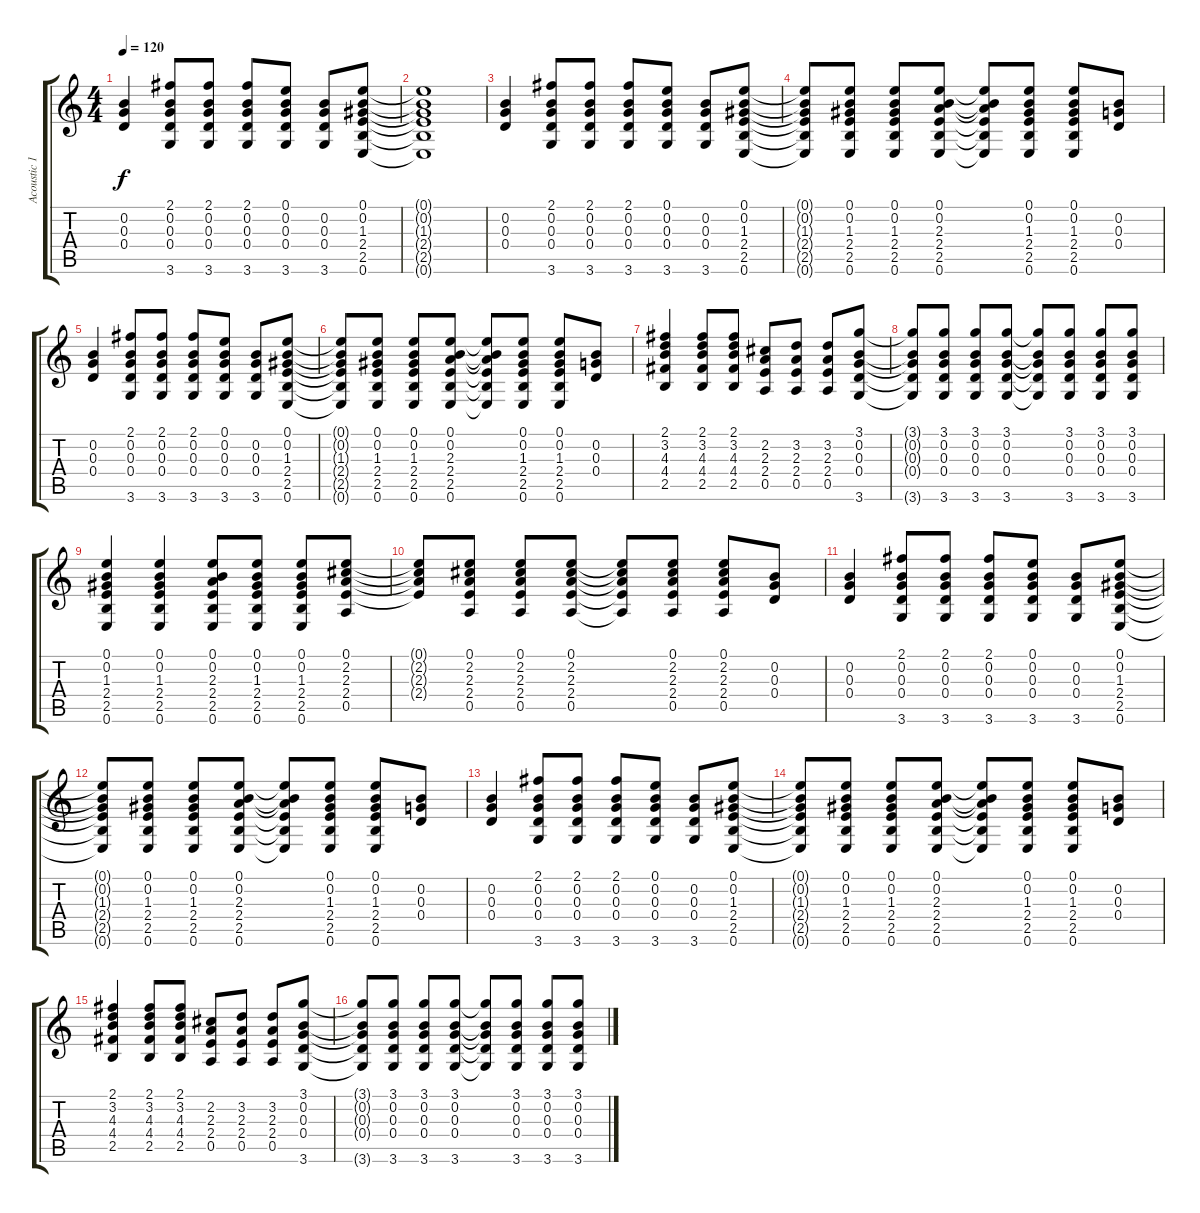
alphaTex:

\track ("Acoustic 12-String" "Acoustic 1") {instrument acousticguitarsteel}
\staff {score tabs}
\tuning (E4 B3 G3 D3 A2 E2) {hide}
\ts (4 4)
\tempo 120
\clef g2
\ks c
(0.2 0.3 0.4).4{dy f instrument acousticguitarsteel} (2.1 0.2 0.3 0.4 3.6).8 (2.1 0.2 0.3 0.4 3.6).8 (2.1 0.2 0.3 0.4 3.6).8 (0.1 0.2 0.3 0.4 3.6).8 (0.2 0.3 0.4 3.6).8 (0.1 0.2 1.3 2.4 2.5 0.6).8 |
(0.1{t} 0.2{t} 1.3{t} 2.4{t} 2.5{t} 0.6{t}).1 |
(0.2 0.3 0.4).4 (2.1 0.2 0.3 0.4 3.6).8 (2.1 0.2 0.3 0.4 3.6).8 (2.1 0.2 0.3 0.4 3.6).8 (0.1 0.2 0.3 0.4 3.6).8 (0.2 0.3 0.4 3.6).8 (0.1 0.2 1.3 2.4 2.5 0.6).8 |
(0.1{t} 0.2{t} 1.3{t} 2.4{t} 2.5{t} 0.6{t}).8 (0.1 0.2 1.3 2.4 2.5 0.6).8 (0.1 0.2 1.3 2.4 2.5 0.6).8 (0.1 0.2 2.3 2.4 2.5 0.6).8 (0.1{t} 0.2{t} 2.3{t} 2.4{t} 2.5{t} 0.6{t}).8 (0.1 0.2 1.3 2.4 2.5 0.6).8 (0.1 0.2 1.3 2.4 2.5 0.6).8 (0.2 0.3 0.4).8 |
(0.2 0.3 0.4).4 (2.1 0.2 0.3 0.4 3.6).8 (2.1 0.2 0.3 0.4 3.6).8 (2.1 0.2 0.3 0.4 3.6).8 (0.1 0.2 0.3 0.4 3.6).8 (0.2 0.3 0.4 3.6).8 (0.1 0.2 1.3 2.4 2.5 0.6).8 |
(0.1{t} 0.2{t} 1.3{t} 2.4{t} 2.5{t} 0.6{t}).8 (0.1 0.2 1.3 2.4 2.5 0.6).8 (0.1 0.2 1.3 2.4 2.5 0.6).8 (0.1 0.2 2.3 2.4 2.5 0.6).8 (0.1{t} 0.2{t} 2.3{t} 2.4{t} 2.5{t} 0.6{t}).8 (0.1 0.2 1.3 2.4 2.5 0.6).8 (0.1 0.2 1.3 2.4 2.5 0.6).8 (0.2 0.3 0.4).8 |
(2.1 3.2 4.3 4.4 2.5).4 (2.1 3.2 4.3 4.4 2.5).8 (2.1 3.2 4.3 4.4 2.5).8 (2.2 2.3 2.4 0.5).8 (3.2 2.3 2.4 0.5).8 (3.2 2.3 2.4 0.5).8 (3.1 0.2 0.3 0.4 3.6).8 |
(3.1{t} 0.2{t} 0.3{t} 0.4{t} 3.6{t}).8 (3.1 0.2 0.3 0.4 3.6).8 (3.1 0.2 0.3 0.4 3.6).8 (3.1 0.2 0.3 0.4 3.6).8 (3.1{t} 0.2{t} 0.3{t} 0.4{t} 3.6{t}).8 (3.1 0.2 0.3 0.4 3.6).8 (3.1 0.2 0.3 0.4 3.6).8 (3.1 0.2 0.3 0.4 3.6).8 |
(0.1 0.2 1.3 2.4 2.5 0.6).4 (0.1 0.2 1.3 2.4 2.5 0.6).4 (0.1 0.2 2.3 2.4 2.5 0.6).8 (0.1 0.2 1.3 2.4 2.5 0.6).8 (0.1 0.2 1.3 2.4 2.5 0.6).8 (0.1 2.2 2.3 2.4 0.5).8 |
(0.1{t} 2.2{t} 2.3{t} 2.4{t}).8 (0.1 2.2 2.3 2.4 0.5).8 (0.1 2.2 2.3 2.4 0.5).8 (0.1 2.2 2.3 2.4 0.5).8 (0.1{t} 2.2{t} 2.3{t} 2.4{t} 0.5{t}).8 (0.1 2.2 2.3 2.4 0.5).8 (0.1 2.2 2.3 2.4 0.5).8 (0.2 0.3 0.4).8 |
(0.2 0.3 0.4).4 (2.1 0.2 0.3 0.4 3.6).8 (2.1 0.2 0.3 0.4 3.6).8 (2.1 0.2 0.3 0.4 3.6).8 (0.1 0.2 0.3 0.4 3.6).8 (0.2 0.3 0.4 3.6).8 (0.1 0.2 1.3 2.4 2.5 0.6).8 |
(0.1{t} 0.2{t} 1.3{t} 2.4{t} 2.5{t} 0.6{t}).8 (0.1 0.2 1.3 2.4 2.5 0.6).8 (0.1 0.2 1.3 2.4 2.5 0.6).8 (0.1 0.2 2.3 2.4 2.5 0.6).8 (0.1{t} 0.2{t} 2.3{t} 2.4{t} 2.5{t} 0.6{t}).8 (0.1 0.2 1.3 2.4 2.5 0.6).8 (0.1 0.2 1.3 2.4 2.5 0.6).8 (0.2 0.3 0.4).8 |
(0.2 0.3 0.4).4 (2.1 0.2 0.3 0.4 3.6).8 (2.1 0.2 0.3 0.4 3.6).8 (2.1 0.2 0.3 0.4 3.6).8 (0.1 0.2 0.3 0.4 3.6).8 (0.2 0.3 0.4 3.6).8 (0.1 0.2 1.3 2.4 2.5 0.6).8 |
(0.1{t} 0.2{t} 1.3{t} 2.4{t} 2.5{t} 0.6{t}).8 (0.1 0.2 1.3 2.4 2.5 0.6).8 (0.1 0.2 1.3 2.4 2.5 0.6).8 (0.1 0.2 2.3 2.4 2.5 0.6).8 (0.1{t} 0.2{t} 2.3{t} 2.4{t} 2.5{t} 0.6{t}).8 (0.1 0.2 1.3 2.4 2.5 0.6).8 (0.1 0.2 1.3 2.4 2.5 0.6).8 (0.2 0.3 0.4).8 |
(2.1 3.2 4.3 4.4 2.5).4 (2.1 3.2 4.3 4.4 2.5).8 (2.1 3.2 4.3 4.4 2.5).8 (2.2 2.3 2.4 0.5).8 (3.2 2.3 2.4 0.5).8 (3.2 2.3 2.4 0.5).8 (3.1 0.2 0.3 0.4 3.6).8 |
(3.1{t} 0.2{t} 0.3{t} 0.4{t} 3.6{t}).8 (3.1 0.2 0.3 0.4 3.6).8 (3.1 0.2 0.3 0.4 3.6).8 (3.1 0.2 0.3 0.4 3.6).8 (3.1{t} 0.2{t} 0.3{t} 0.4{t} 3.6{t}).8 (3.1 0.2 0.3 0.4 3.6).8 (3.1 0.2 0.3 0.4 3.6).8 (3.1 0.2 0.3 0.4 3.6).8
